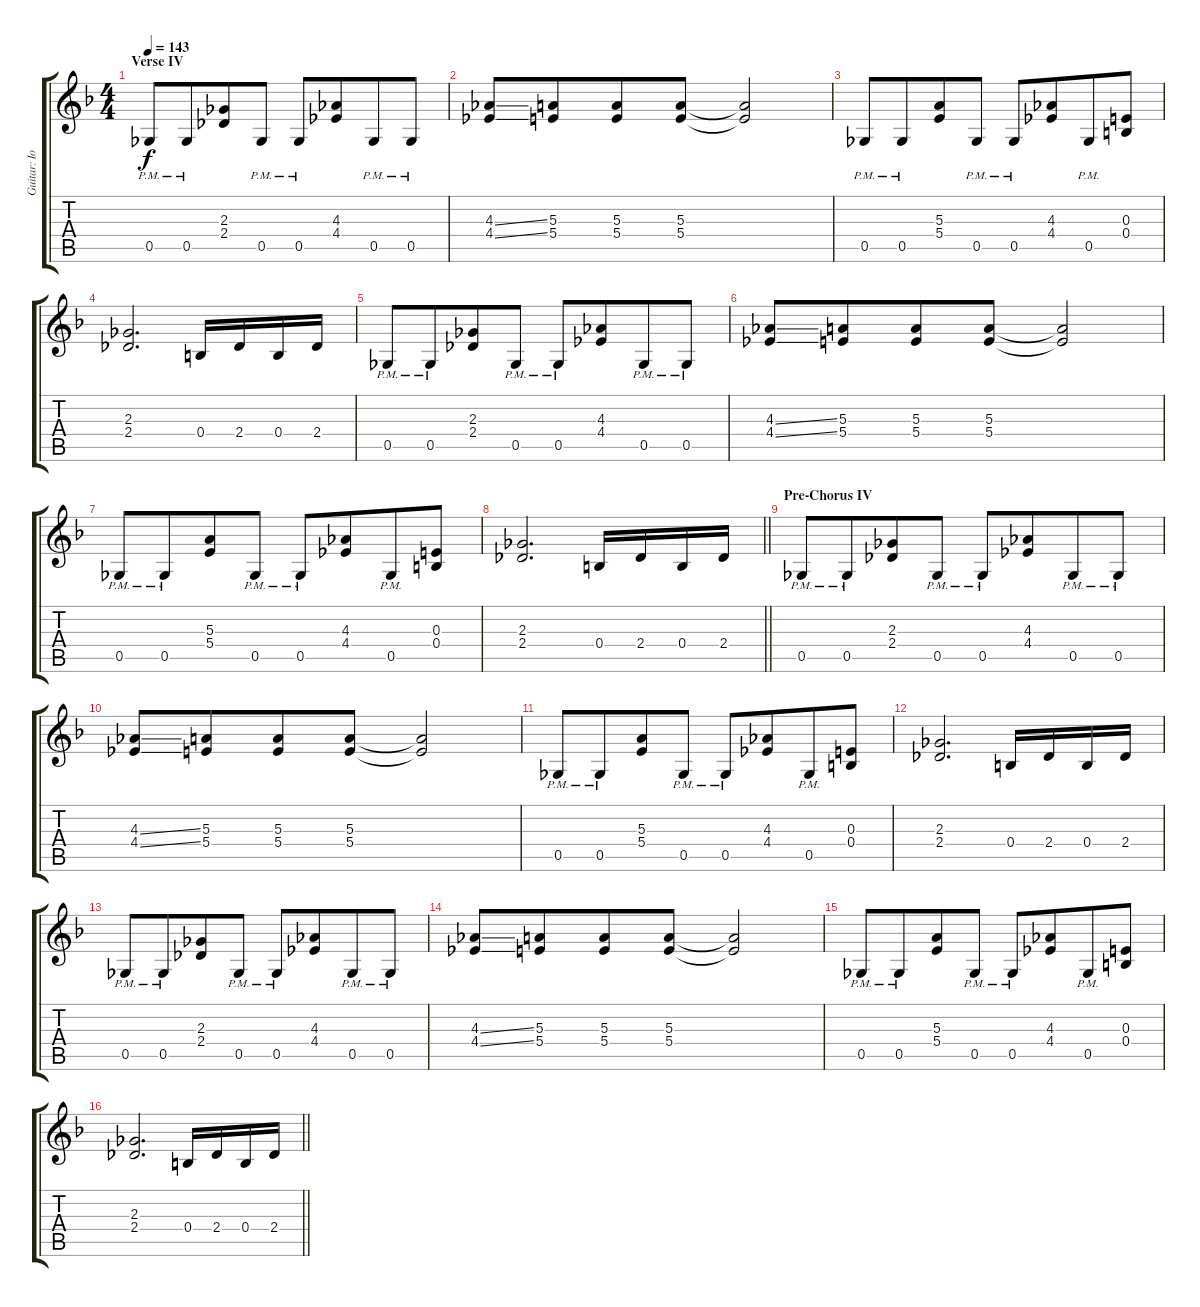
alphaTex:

\track ("Guitar: IommI" "Guitar: Io") {instrument distortionguitar}
\staff {score tabs}
\tuning (Db4 Ab3 E3 B2 Gb2 Db2) {hide}
\ts (4 4)
\section ("" "Verse IV")
\tempo 143
\clef g2
\ks f
0.5{pm}.8{dy f} 0.5{pm}.8{beam merge} (2.3 2.4).8 0.5{pm}.8 0.5{pm}.8 (4.3 4.4).8{beam merge} 0.5{pm}.8 0.5{pm}.8 |
(4.3{ss} 4.4{ss}).8 (5.3 5.4).8{beam merge} (5.3 5.4).8 (5.3 5.4).8 (5.3{t} 5.4{t}).2 |
0.5{pm}.8 0.5{pm}.8{beam merge} (5.3 5.4).8 0.5{pm}.8 0.5{pm}.8 (4.3 4.4).8{beam merge} 0.5{pm}.8 (0.3 0.4).8 |
(2.3 2.4).2{d} 0.4.16 2.4.16 0.4.16 2.4.16 |
0.5{pm}.8 0.5{pm}.8{beam merge} (2.3 2.4).8 0.5{pm}.8 0.5{pm}.8 (4.3 4.4).8{beam merge} 0.5{pm}.8 0.5{pm}.8 |
(4.3{ss} 4.4{ss}).8 (5.3 5.4).8{beam merge} (5.3 5.4).8 (5.3 5.4).8 (5.3{t} 5.4{t}).2 |
0.5{pm}.8 0.5{pm}.8{beam merge} (5.3 5.4).8 0.5{pm}.8 0.5{pm}.8 (4.3 4.4).8{beam merge} 0.5{pm}.8 (0.3 0.4).8 |
\barLineRight lightlight
(2.3 2.4).2{d} 0.4.16 2.4.16 0.4.16 2.4.16 |
\section ("" "Pre-Chorus IV")
0.5{pm}.8 0.5{pm}.8{beam merge} (2.3 2.4).8 0.5{pm}.8 0.5{pm}.8 (4.3 4.4).8{beam merge} 0.5{pm}.8 0.5{pm}.8 |
(4.3{ss} 4.4{ss}).8 (5.3 5.4).8{beam merge} (5.3 5.4).8 (5.3 5.4).8 (5.3{t} 5.4{t}).2 |
0.5{pm}.8 0.5{pm}.8{beam merge} (5.3 5.4).8 0.5{pm}.8 0.5{pm}.8 (4.3 4.4).8{beam merge} 0.5{pm}.8 (0.3 0.4).8 |
(2.3 2.4).2{d} 0.4.16 2.4.16 0.4.16 2.4.16 |
0.5{pm}.8 0.5{pm}.8{beam merge} (2.3 2.4).8 0.5{pm}.8 0.5{pm}.8 (4.3 4.4).8{beam merge} 0.5{pm}.8 0.5{pm}.8 |
(4.3{ss} 4.4{ss}).8 (5.3 5.4).8{beam merge} (5.3 5.4).8 (5.3 5.4).8 (5.3{t} 5.4{t}).2 |
0.5{pm}.8 0.5{pm}.8{beam merge} (5.3 5.4).8 0.5{pm}.8 0.5{pm}.8 (4.3 4.4).8{beam merge} 0.5{pm}.8 (0.3 0.4).8 |
\barLineRight lightlight
(2.3 2.4).2{d} 0.4.16 2.4.16 0.4.16 2.4.16
